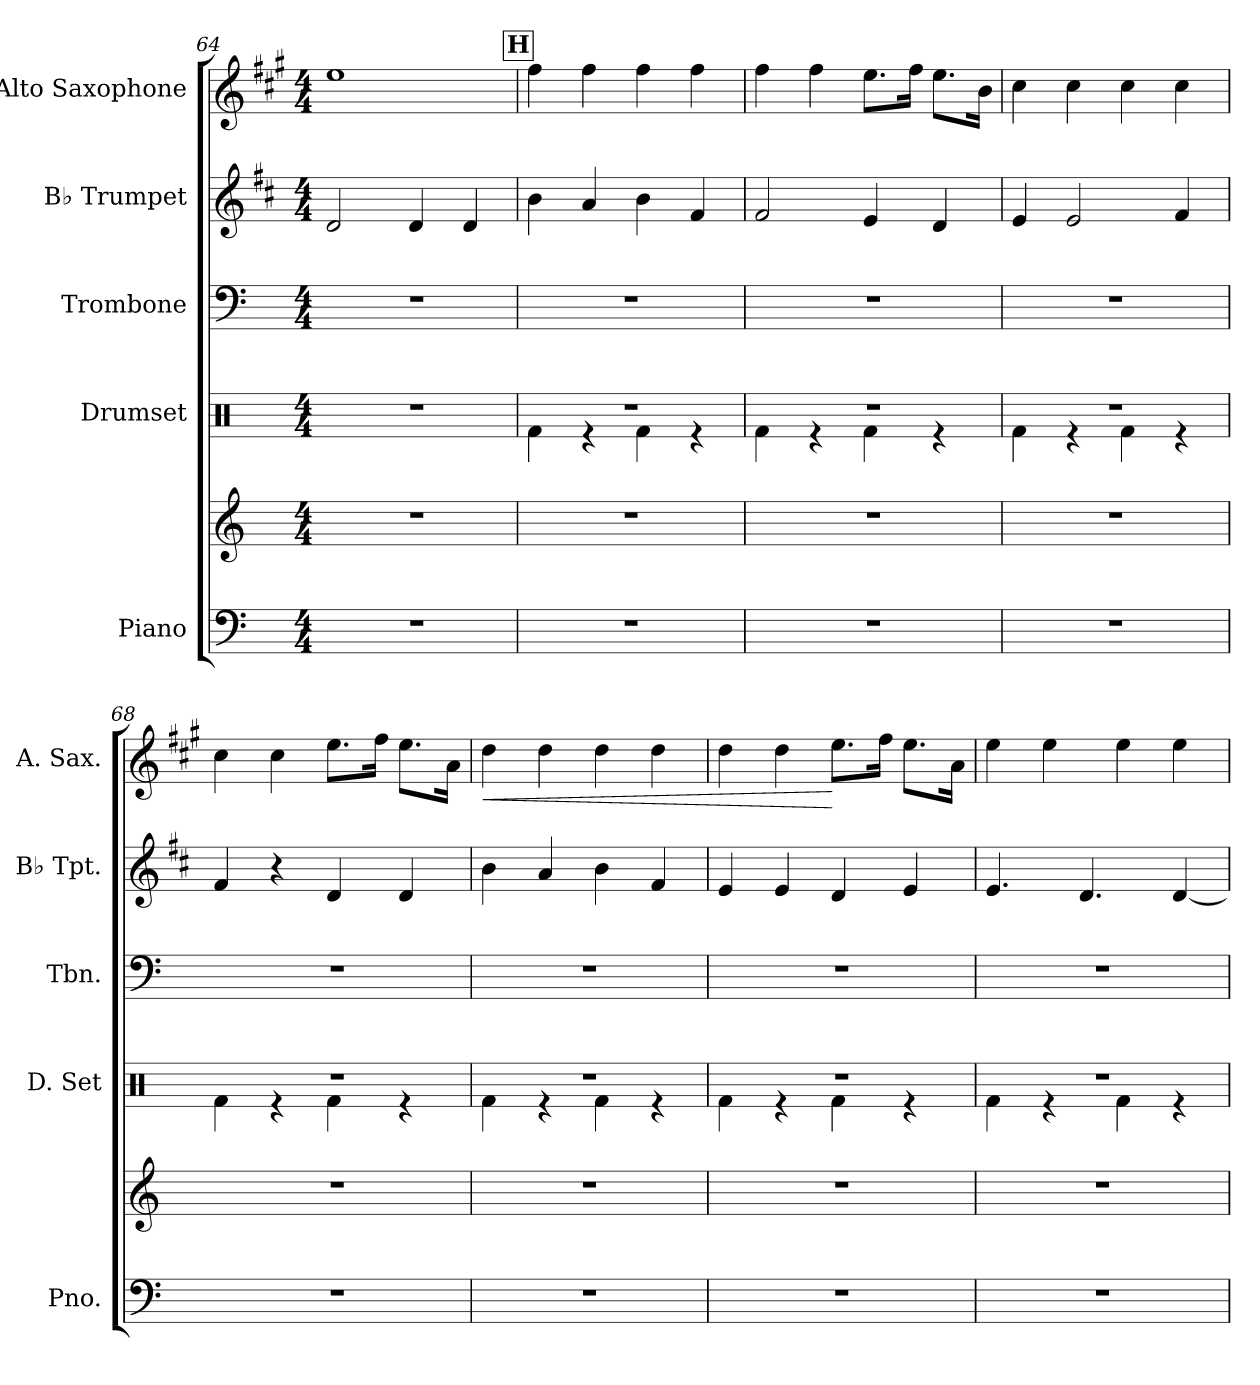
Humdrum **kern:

**kern	**kern	**kern	**kern	**kern	**kern	**dynam
*part5	*part5	*part4	*part3	*part2	*part1	*part1
*staff6	*staff5	*staff4	*staff3	*staff2	*staff1	*staff1
*I"Piano	*	*I"Drumset	*I"Trombone	*I"B♭ Trumpet	*I"Alto Saxophone	*
*I'Pno.	*	*I'D. Set	*I'Tbn.	*I'B♭ Tpt.	*I'A. Sax.	*
!!LO:LB:g=z
*clefF4	*clefG2	*clefX	*clefF4	*clefG2	*clefG2	*
*	*	*	*	*ITrd1c2	*ITrd5c9	*
*k[]	*k[]	*k[]	*k[]	*k[]	*k[]	*
*M4/4	*M4/4	*M4/4	*M4/4	*M4/4	*M4/4	*
=64	=64	=64	=64	=64	=64	=64
1r	1r	1r	1r	2c/	1g	.
.	.	.	.	4c/	.	.
.	.	.	.	4c/	.	.
!!LO:REH:place=s1:a:B:fs=14:t=H
=65	=65	=65	=65	=65	=65	=65
*	*	*^	*	*	*	*
1r	1r	1r	4Rf\	1r	4a\	4a\	.
.	.	.	4r	.	4g/	4a\	.
.	.	.	4Rf\	.	4a\	4a\	.
.	.	.	4r	.	4e/	4a\	.
=66	=66	=66	=66	=66	=66	=66	=66
1r	1r	1r	4Rf\	1r	2e/	4a\	.
.	.	.	4r	.	.	4a\	.
.	.	.	4Rf\	.	4d/	8.g\L	.
.	.	.	.	.	.	16a\Jk	.
.	.	.	4r	.	4c/	8.g\L	.
.	.	.	.	.	.	16d\Jk	.
=67	=67	=67	=67	=67	=67	=67	=67
1r	1r	1r	4Rf\	1r	4d/	4e\	.
.	.	.	4r	.	2d/	4e\	.
.	.	.	4Rf\	.	.	4e\	.
.	.	.	4r	.	4e/	4e\	.
=68	=68	=68	=68	=68	=68	=68	=68
1r	1r	1r	4Rf\	1r	4e/	4e\	.
.	.	.	4r	.	4r	4e\	.
.	.	.	4Rf\	.	4c/	8.g\L	.
.	.	.	.	.	.	16a\Jk	.
.	.	.	4r	.	4c/	8.g\L	.
.	.	.	.	.	.	16c\Jk	.
=69	=69	=69	=69	=69	=69	=69	=69
!	!	!	!	!	!	!	!LO:HP:b
1r	1r	1r	4Rf\	1r	4a\	4f\	<
.	.	.	4r	.	4g/	4f\	.
.	.	.	4Rf\	.	4a\	4f\	.
.	.	.	4r	.	4e/	4f\	.
=70	=70	=70	=70	=70	=70	=70	=70
1r	1r	1r	4Rf\	1r	4d/	4f\	.
.	.	.	4r	.	4d/	4f\	.
.	.	.	4Rf\	.	4c/	8.g\L	[
.	.	.	.	.	.	16a\Jk	.
.	.	.	4r	.	4d/	8.g\L	.
.	.	.	.	.	.	16c\Jk	.
!!LO:PB:g=z
=71	=71	=71	=71	=71	=71	=71	=71
1r	1r	1r	4Rf\	1r	4.d/	4g\	.
.	.	.	4r	.	.	4g\	.
.	.	.	.	.	4.c/	.	.
.	.	.	4Rf\	.	.	4g\	.
.	.	.	4r	.	[4c/	4g\	.
*	*	*v	*v	*	*	*	*
=	=	=	=	=	=	=
*-	*-	*-	*-	*-	*-	*-
